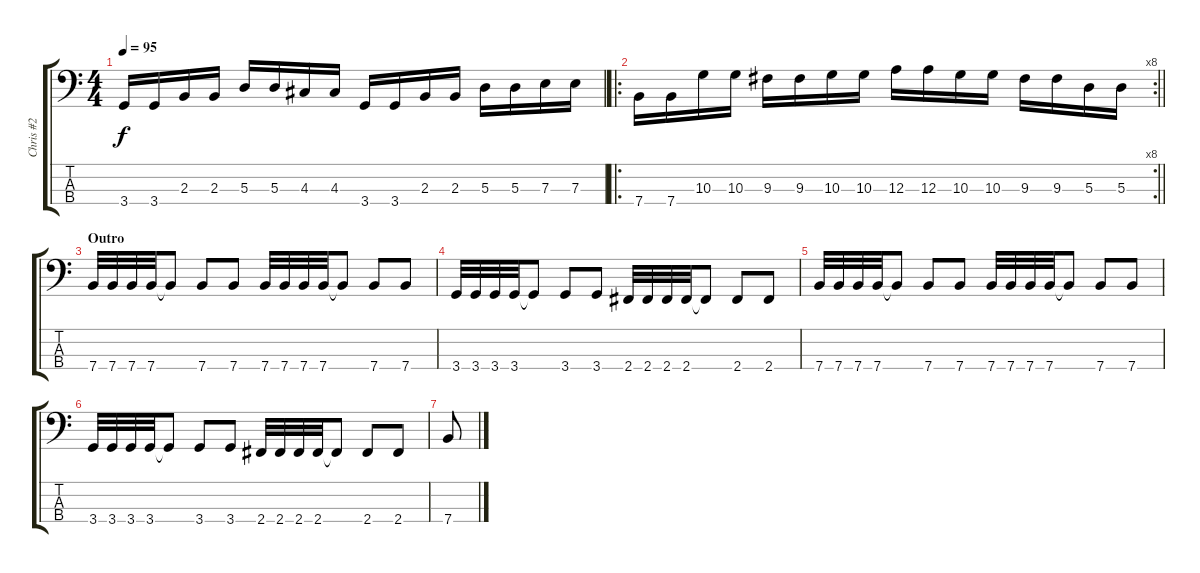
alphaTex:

\track ("Chris #2" "Chris #2") {instrument electricbassfinger}
\staff {score tabs}
\tuning (G2 D2 A1 E1) {hide}
\ts (4 4)
\tempo 95
\clef f4
\ks c
3.4.16{dy f} 3.4.16 2.3.16 2.3.16 5.3.16 5.3.16 4.3.16 4.3.16 3.4.16 3.4.16 2.3.16 2.3.16 5.3.16 5.3.16 7.3.16 7.3.16 |
\ro
\rc 8
\barLineRight lightlight
7.4.16 7.4.16 10.3.16 10.3.16 9.3.16 9.3.16 10.3.16 10.3.16 12.3.16 12.3.16 10.3.16 10.3.16 9.3.16 9.3.16 5.3.16 5.3.16 |
\section ("" "Outro")
7.4.32 7.4.32 7.4.32 7.4.32 7.4{t}.8 7.4.8 7.4.8 7.4.32 7.4.32 7.4.32 7.4.32 7.4{t}.8 7.4.8 7.4.8 |
3.4.32 3.4.32 3.4.32 3.4.32 3.4{t}.8 3.4.8 3.4.8 2.4.32 2.4.32 2.4.32 2.4.32 2.4{t}.8 2.4.8 2.4.8 |
7.4.32 7.4.32 7.4.32 7.4.32 7.4{t}.8 7.4.8 7.4.8 7.4.32 7.4.32 7.4.32 7.4.32 7.4{t}.8 7.4.8 7.4.8 |
3.4.32 3.4.32 3.4.32 3.4.32 3.4{t}.8 3.4.8 3.4.8 2.4.32 2.4.32 2.4.32 2.4.32 2.4{t}.8 2.4.8 2.4.8 |
7.4.8
